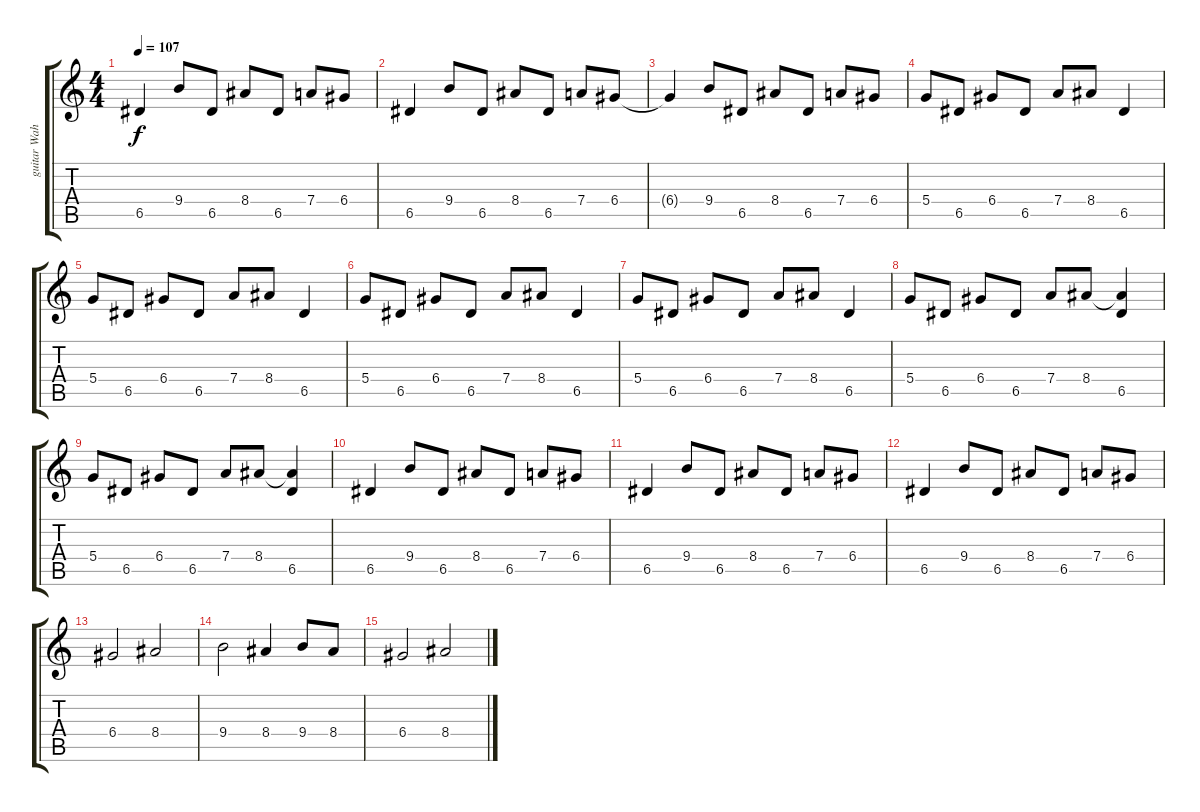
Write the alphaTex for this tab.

\track ("guitar Wah Wah" "guitar Wah") {instrument electricguitarjazz}
\staff {score tabs}
\tuning (E4 B3 G3 D3 A2 E2) {hide}
\ts (4 4)
\tempo 107
\clef g2
\ks c
6.5.4{dy f} 9.4.8 6.5.8 8.4.8 6.5.8 7.4.8 6.4.8 |
6.5.4 9.4.8 6.5.8 8.4.8 6.5.8 7.4.8 6.4.8 |
6.4{t}.4 9.4.8 6.5.8 8.4.8 6.5.8 7.4.8 6.4.8 |
5.4.8 6.5.8 6.4.8 6.5.8 7.4.8 8.4.8 6.5.4 |
5.4.8 6.5.8 6.4.8 6.5.8 7.4.8 8.4.8 6.5.4 |
5.4.8 6.5.8 6.4.8 6.5.8 7.4.8 8.4.8 6.5.4 |
5.4.8 6.5.8 6.4.8 6.5.8 7.4.8 8.4.8 6.5.4 |
5.4.8 6.5.8 6.4.8 6.5.8 7.4.8 8.4.8 (8.4{t} 6.5).4 |
5.4.8 6.5.8 6.4.8 6.5.8 7.4.8 8.4.8 (8.4{t} 6.5).4 |
6.5.4 9.4.8 6.5.8 8.4.8 6.5.8 7.4.8 6.4.8 |
6.5.4 9.4.8 6.5.8 8.4.8 6.5.8 7.4.8 6.4.8 |
6.5.4 9.4.8 6.5.8 8.4.8 6.5.8 7.4.8 6.4.8 |
6.4.2 8.4.2 |
9.4.2 8.4.4 9.4.8 8.4.8 |
6.4.2 8.4.2
